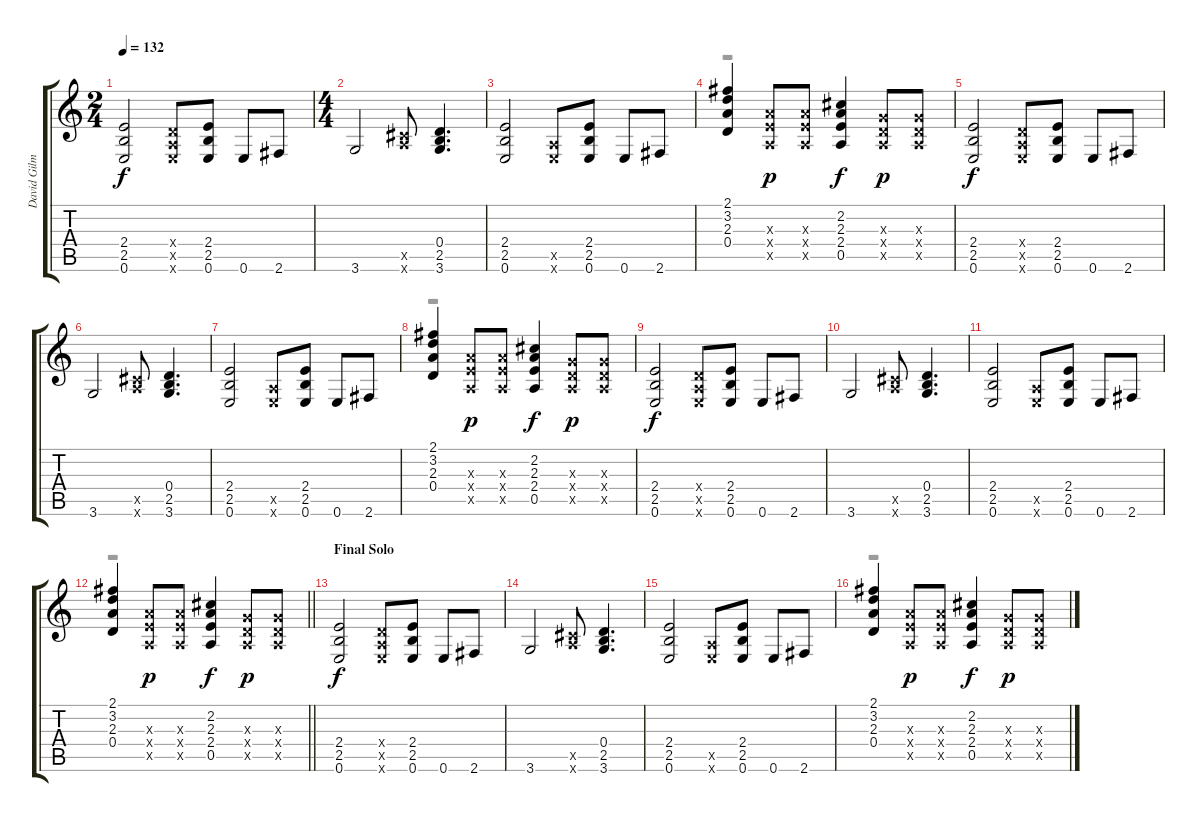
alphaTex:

\track ("David Gilmour - Rhythm" "David Gilm") {instrument electricguitarclean}
\staff {score tabs}
\tuning (E4 B3 G3 D3 A2 E2) {hide}
\voice
\ts (2 4)
\tempo 132
\clef g2
\ks c
(2.4 2.5 0.6).2{dy f} (0.4{x} 0.5{x} 0.6{x}).8 (2.4 2.5 0.6).8 0.6.8 2.6.8 |
\ts (4 4)
3.6.2 (0.5{x} 9.6{x}).8 (0.4 2.5 3.6).4{d} |
(2.4 2.5 0.6).2 (0.5{x} 0.6{x}).8 (2.4 2.5 0.6).8 0.6.8 2.6.8 |
(2.1 3.2 2.3 0.4).4 (2.3{x} 2.4{x} 0.5{x}).8{dy p} (2.3{x} 2.4{x} 0.5{x}).8 (2.2 2.3 2.4 0.5).4{dy f} (0.3{x} 0.4{x} 0.5{x}).8{dy p} (0.3{x} 0.4{x} 0.5{x}).8 |
(2.4 2.5 0.6).2{dy f} (0.4{x} 0.5{x} 0.6{x}).8 (2.4 2.5 0.6).8 0.6.8 2.6.8 |
3.6.2 (0.5{x} 9.6{x}).8 (0.4 2.5 3.6).4{d} |
(2.4 2.5 0.6).2 (0.5{x} 0.6{x}).8 (2.4 2.5 0.6).8 0.6.8 2.6.8 |
(2.1 3.2 2.3 0.4).4 (2.3{x} 2.4{x} 0.5{x}).8{dy p} (2.3{x} 2.4{x} 0.5{x}).8 (2.2 2.3 2.4 0.5).4{dy f} (0.3{x} 0.4{x} 0.5{x}).8{dy p} (0.3{x} 0.4{x} 0.5{x}).8 |
(2.4 2.5 0.6).2{dy f} (0.4{x} 0.5{x} 0.6{x}).8 (2.4 2.5 0.6).8 0.6.8 2.6.8 |
3.6.2 (0.5{x} 9.6{x}).8 (0.4 2.5 3.6).4{d} |
(2.4 2.5 0.6).2 (0.5{x} 0.6{x}).8 (2.4 2.5 0.6).8 0.6.8 2.6.8 |
\barLineRight lightlight
(2.1 3.2 2.3 0.4).4 (2.3{x} 2.4{x} 0.5{x}).8{dy p} (2.3{x} 2.4{x} 0.5{x}).8 (2.2 2.3 2.4 0.5).4{dy f} (0.3{x} 0.4{x} 0.5{x}).8{dy p} (0.3{x} 0.4{x} 0.5{x}).8 |
\section ("" "Final Solo")
(2.4 2.5 0.6).2{dy f} (0.4{x} 0.5{x} 0.6{x}).8 (2.4 2.5 0.6).8 0.6.8 2.6.8 |
3.6.2 (0.5{x} 9.6{x}).8 (0.4 2.5 3.6).4{d} |
(2.4 2.5 0.6).2 (0.5{x} 0.6{x}).8 (2.4 2.5 0.6).8 0.6.8 2.6.8 |
(2.1 3.2 2.3 0.4).4 (2.3{x} 2.4{x} 0.5{x}).8{dy p} (2.3{x} 2.4{x} 0.5{x}).8 (2.2 2.3 2.4 0.5).4{dy f} (0.3{x} 0.4{x} 0.5{x}).8{dy p} (0.3{x} 0.4{x} 0.5{x}).8
\voice
\clef g2
\ottava regular
\simile none
\ks c
|
|
|
r.1 |
|
|
|
r.1 |
|
|
|
\barLineRight lightlight
r.1 |
|
|
|
r.1
